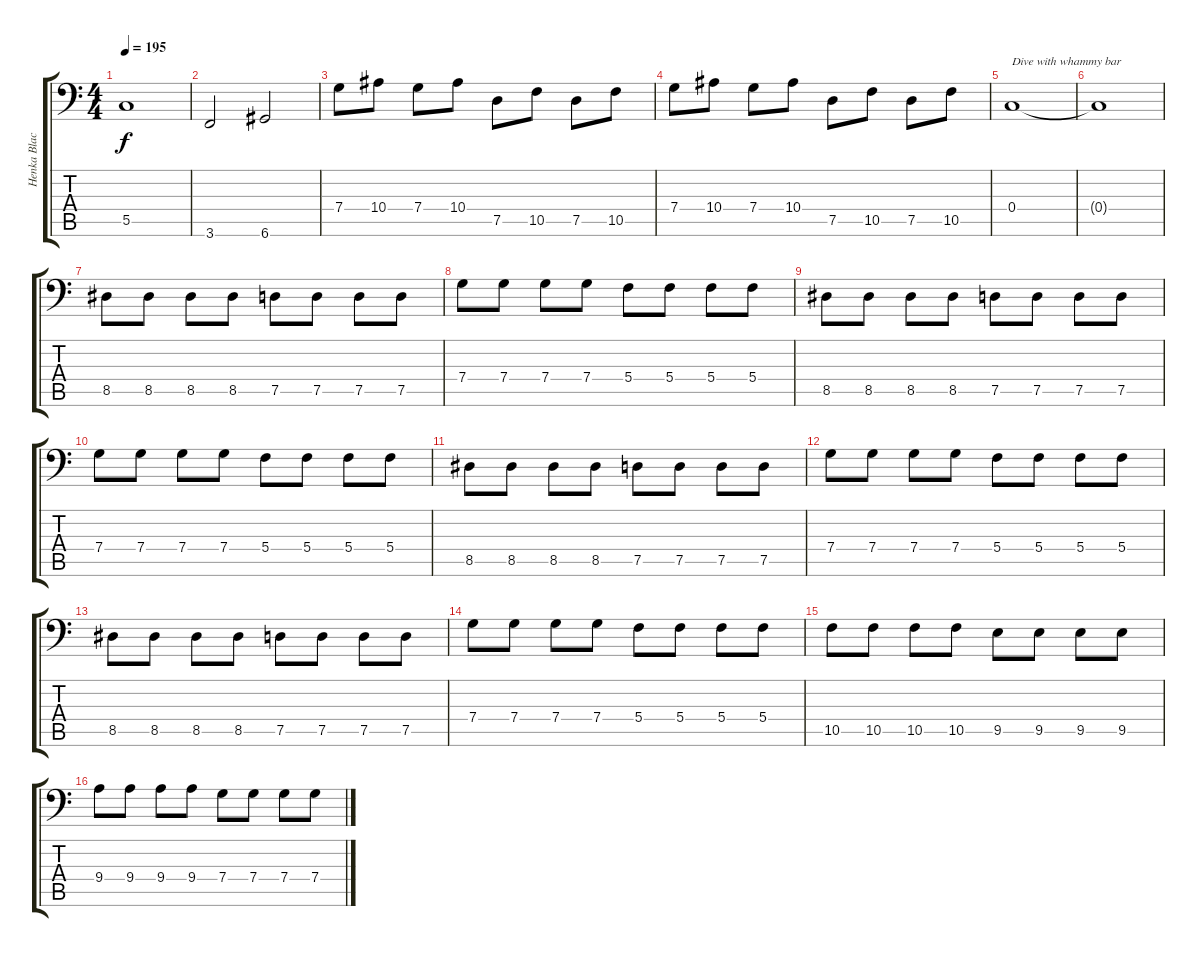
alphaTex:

\track ("Henka Blacksmith" "Henka Blac") {instrument electricbasspick}
\staff {score tabs}
\tuning (D3 A2 F2 C2 G1 D1) {hide}
\ts (4 4)
\tempo 195
\clef f4
\ks c
5.5.1{dy f} |
3.6.2 6.6.2 |
7.4.8 10.4.8 7.4.8 10.4.8 7.5.8 10.5.8 7.5.8 10.5.8 |
7.4.8 10.4.8 7.4.8 10.4.8 7.5.8 10.5.8 7.5.8 10.5.8 |
0.4.1{txt "Dive with whammy bar"} |
0.4{t}.1 |
8.5.8 8.5.8 8.5.8 8.5.8 7.5.8 7.5.8 7.5.8 7.5.8 |
7.4.8 7.4.8 7.4.8 7.4.8 5.4.8 5.4.8 5.4.8 5.4.8 |
8.5.8 8.5.8 8.5.8 8.5.8 7.5.8 7.5.8 7.5.8 7.5.8 |
7.4.8 7.4.8 7.4.8 7.4.8 5.4.8 5.4.8 5.4.8 5.4.8 |
8.5.8 8.5.8 8.5.8 8.5.8 7.5.8 7.5.8 7.5.8 7.5.8 |
7.4.8 7.4.8 7.4.8 7.4.8 5.4.8 5.4.8 5.4.8 5.4.8 |
8.5.8 8.5.8 8.5.8 8.5.8 7.5.8 7.5.8 7.5.8 7.5.8 |
7.4.8 7.4.8 7.4.8 7.4.8 5.4.8 5.4.8 5.4.8 5.4.8 |
10.5.8 10.5.8 10.5.8 10.5.8 9.5.8 9.5.8 9.5.8 9.5.8 |
9.4.8 9.4.8 9.4.8 9.4.8 7.4.8 7.4.8 7.4.8 7.4.8
